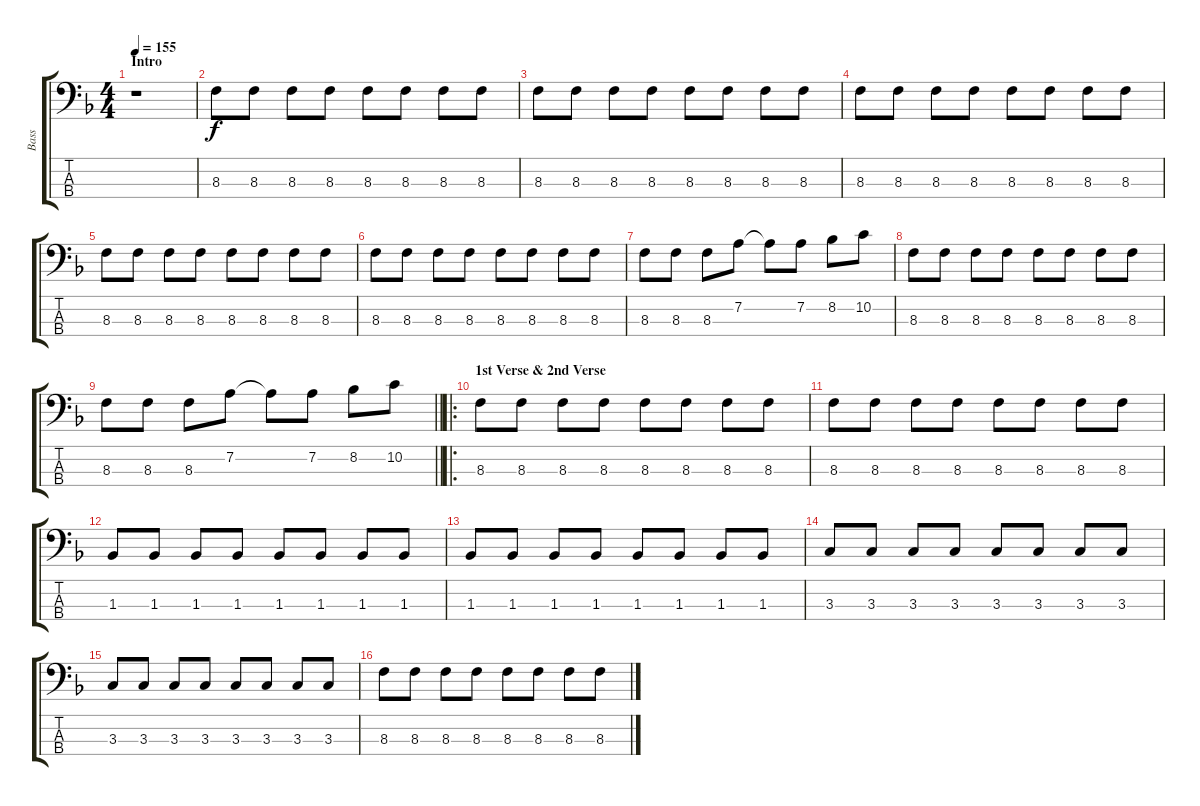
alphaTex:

\track ("Bass" "Bass") {instrument electricbassfinger}
\staff {score tabs}
\tuning (G2 D2 A1 E1) {hide}
\ts (4 4)
\section ("" "Intro")
\tempo 155
\clef f4
\ks f
r.1{dy f instrument electricbassfinger} |
8.3.8 8.3.8 8.3.8 8.3.8 8.3.8 8.3.8 8.3.8 8.3.8 |
8.3.8 8.3.8 8.3.8 8.3.8 8.3.8 8.3.8 8.3.8 8.3.8 |
8.3.8 8.3.8 8.3.8 8.3.8 8.3.8 8.3.8 8.3.8 8.3.8 |
8.3.8 8.3.8 8.3.8 8.3.8 8.3.8 8.3.8 8.3.8 8.3.8 |
8.3.8 8.3.8 8.3.8 8.3.8 8.3.8 8.3.8 8.3.8 8.3.8 |
8.3.8 8.3.8 8.3.8 7.2.8 7.2{t}.8 7.2.8 8.2.8 10.2.8 |
8.3.8 8.3.8 8.3.8 8.3.8 8.3.8 8.3.8 8.3.8 8.3.8 |
\barLineRight lightlight
8.3.8 8.3.8 8.3.8 7.2.8 7.2{t}.8 7.2.8 8.2.8 10.2.8 |
\ro
\section ("" "1st Verse & 2nd Verse")
8.3.8 8.3.8 8.3.8 8.3.8 8.3.8 8.3.8 8.3.8 8.3.8 |
8.3.8 8.3.8 8.3.8 8.3.8 8.3.8 8.3.8 8.3.8 8.3.8 |
1.3.8 1.3.8 1.3.8 1.3.8 1.3.8 1.3.8 1.3.8 1.3.8 |
1.3.8 1.3.8 1.3.8 1.3.8 1.3.8 1.3.8 1.3.8 1.3.8 |
3.3.8 3.3.8 3.3.8 3.3.8 3.3.8 3.3.8 3.3.8 3.3.8 |
3.3.8 3.3.8 3.3.8 3.3.8 3.3.8 3.3.8 3.3.8 3.3.8 |
8.3.8 8.3.8 8.3.8 8.3.8 8.3.8 8.3.8 8.3.8 8.3.8
